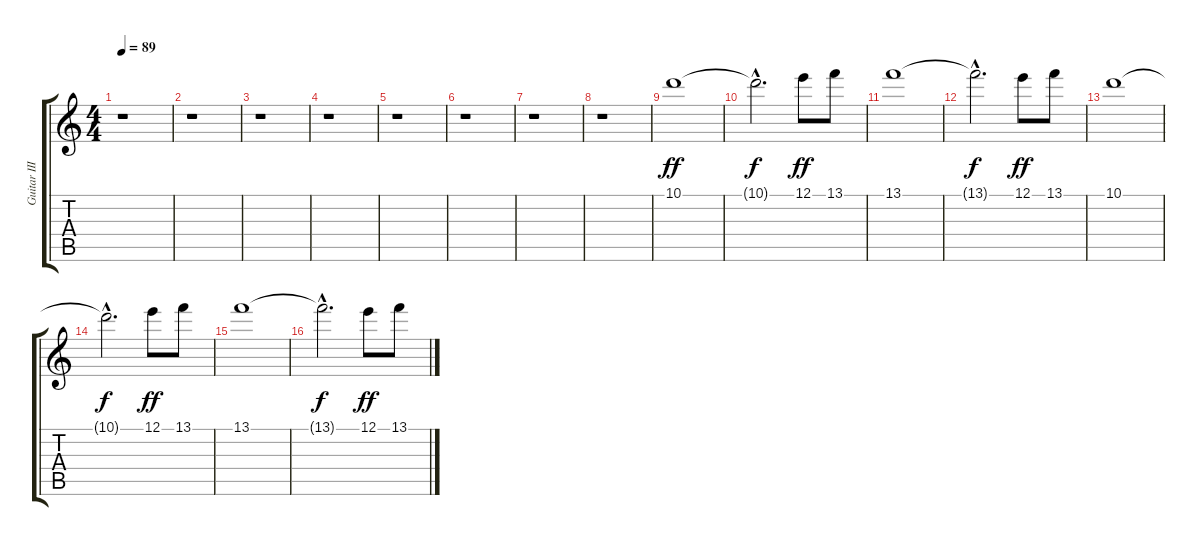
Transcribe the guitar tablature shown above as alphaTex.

\track ("Guitar III" "Guitar III") {instrument overdrivenguitar}
\staff {score tabs}
\tuning (E4 B3 G3 D3 A2 E2) {hide}
\ts (4 4)
\tempo 89
\clef g2
\ks c
r.1{dy ff} |
r.1 |
r.1 |
r.1 |
r.1 |
r.1 |
r.1 |
r.1 |
10.1.1 |
10.1{hac t}.2{d dy f} 12.1.8{dy ff} 13.1.8 |
13.1.1 |
13.1{hac t}.2{d dy f} 12.1.8{dy ff} 13.1.8 |
10.1.1 |
10.1{hac t}.2{d dy f} 12.1.8{dy ff} 13.1.8 |
13.1.1 |
13.1{hac t}.2{d dy f} 12.1.8{dy ff} 13.1.8
